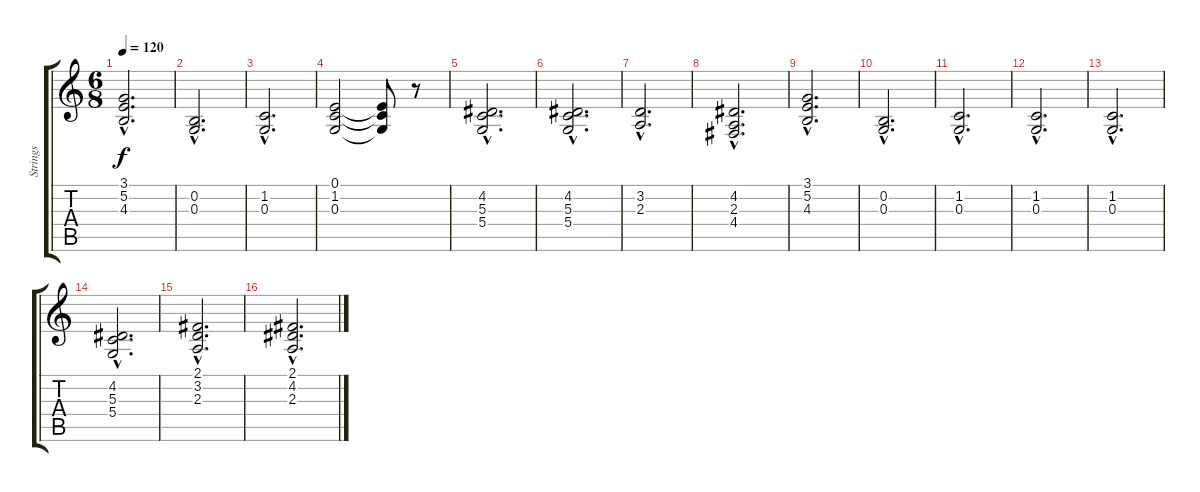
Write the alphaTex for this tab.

\track ("Strings" "Strings") {instrument stringensemble2}
\staff {score tabs}
\tuning (E4 B3 G3 D3 A2 E2) {hide}
\ts (6 8)
\tempo 120
\clef g2
\ks c
(3.1{hac} 5.2{hac} 4.3{hac}).2{d dy f} |
(0.2{hac} 0.3{hac}).2{d} |
(1.2{hac} 0.3{hac}).2{d} |
(0.1 1.2 0.3).2 (0.1{t} 1.2{t} 0.3{t}).8 r.8 |
(4.2{hac} 5.3{hac} 5.4{hac}).2{d} |
(4.2{hac} 5.3{hac} 5.4{hac}).2{d} |
(3.2{hac} 2.3{hac}).2{d} |
(4.2{hac} 2.3{hac} 4.4{hac}).2{d} |
(3.1{hac} 5.2{hac} 4.3{hac}).2{d} |
(0.2{hac} 0.3{hac}).2{d} |
(1.2{hac} 0.3{hac}).2{d} |
(1.2{hac} 0.3{hac}).2{d} |
(1.2{hac} 0.3{hac}).2{d} |
(4.2{hac} 5.3{hac} 5.4{hac}).2{d} |
(2.1{hac} 3.2{hac} 2.3{hac}).2{d} |
(2.1{hac} 4.2{hac} 2.3{hac}).2{d}
